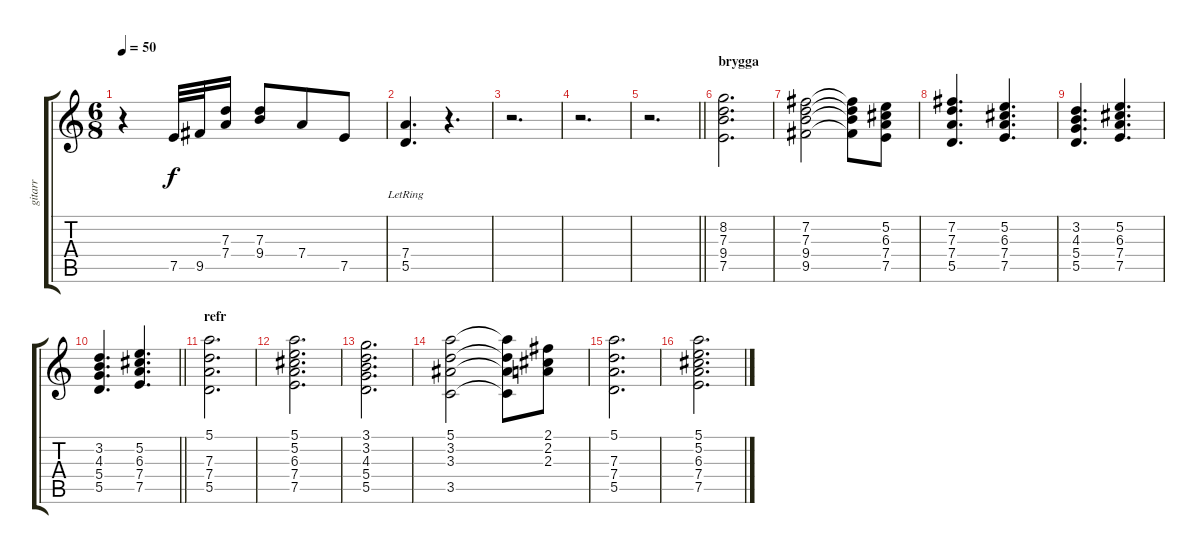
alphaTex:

\track ("gitarr" "gitarr") {instrument overdrivenguitar}
\staff {score tabs}
\tuning (E4 B3 G3 D3 A2 E2) {hide}
\ts (6 8)
\tempo 50
\clef g2
\ks c
r.4{dy f} 7.5.32 9.5.32 (7.3 7.4).16 (7.3 9.4).8 7.4.8 7.5.8 |
(7.4{lr} 5.5{lr}).4{d} r.4{d} |
r.2{d} |
r.2{d} |
\barLineRight lightlight
r.2{d} |
\section ("" "brygga")
(8.2 7.3 9.4 7.5).2{d} |
(7.2 7.3 9.4 9.5).2 (7.2{t} 7.3{t} 9.4{t} 9.5{t}).8 (5.2 6.3 7.4 7.5).8 |
(7.2 7.3 7.4 5.5).4{d} (5.2 6.3 7.4 7.5).4{d} |
(3.2 4.3 5.4 5.5).4{d} (5.2 6.3 7.4 7.5).4{d} |
\barLineRight lightlight
(3.2 4.3 5.4 5.5).4{d} (5.2 6.3 7.4 7.5).4{d} |
\section ("" "refr")
(5.1 7.3 7.4 5.5).2{d} |
(5.1 5.2 6.3 7.4 7.5).2{d} |
(3.1 3.2 4.3 5.4 5.5).2{d} |
(5.1 3.2 3.3 3.5).2 (5.1{t} 3.2{t} 3.3{t} 3.5{t}).8 (2.1 2.2 2.3).8 |
(5.1 7.3 7.4 5.5).2{d} |
(5.1 5.2 6.3 7.4 7.5).2{d}
